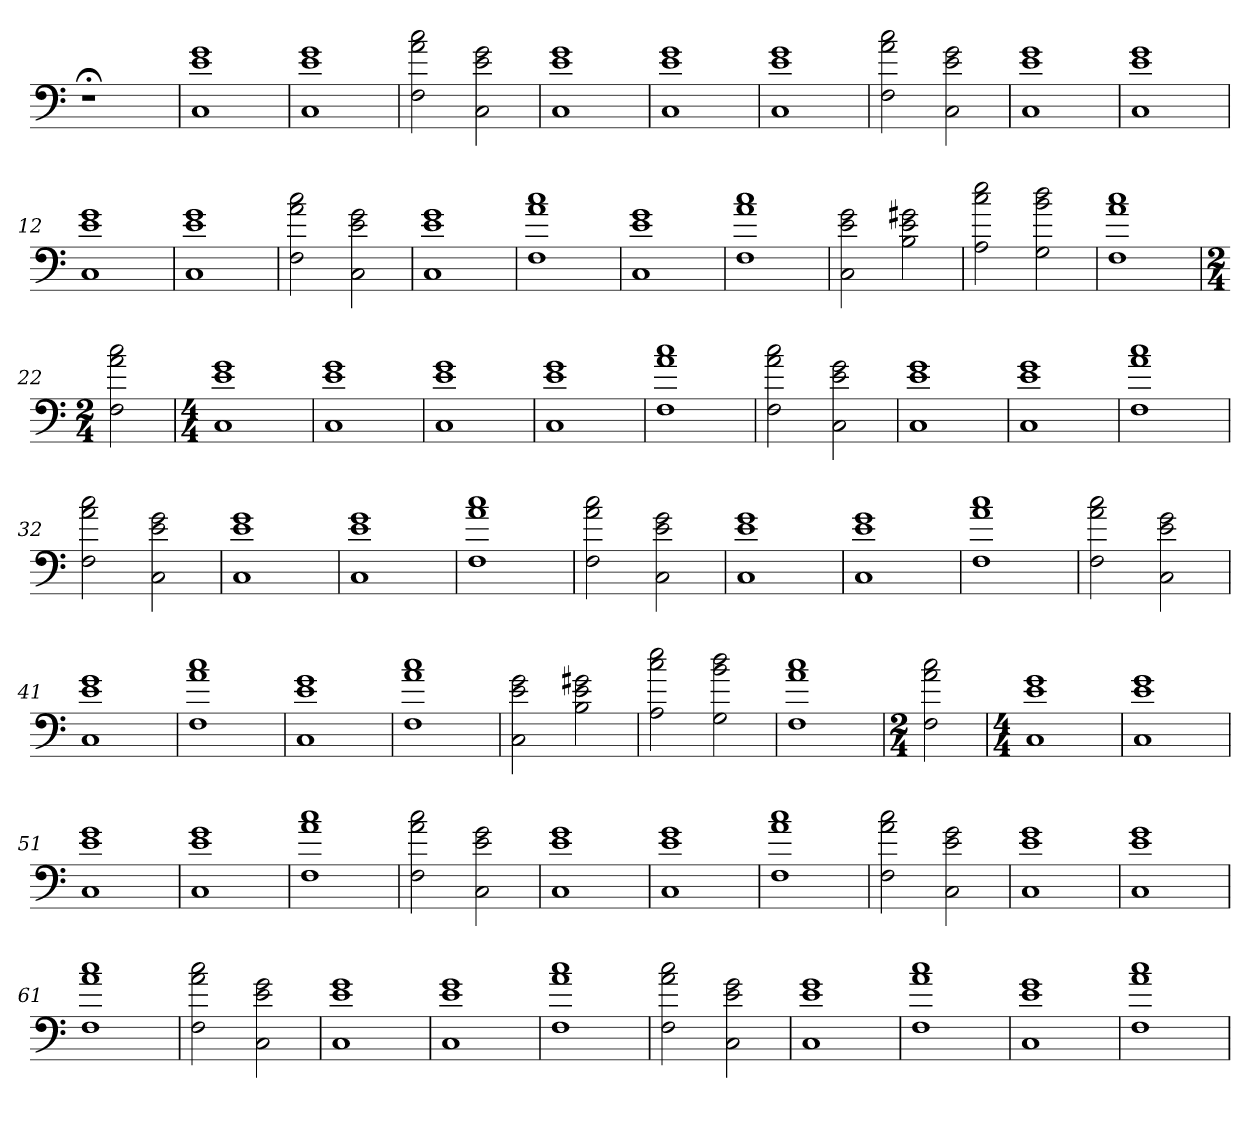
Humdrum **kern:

**kern
*part1
*staff1
=
1r;<
=1
1r
=2
1r
=3
1C 1e 1g
=4
1C 1e 1g
=5
2F 2a 2cc
2C 2e 2g
=6
1C 1e 1g
=7
1C 1e 1g
=8
1C 1e 1g
=9
2F 2a 2cc
2C 2e 2g
=10
1C 1e 1g
=11
1C 1e 1g
=12
1C 1e 1g
=13
1C 1e 1g
=14
2F 2a 2cc
2C 2e 2g
=15
1C 1e 1g
=16
1F 1a 1cc
=17
1C 1e 1g
=18
1F 1a 1cc
=19
2C 2e 2g
2B 2e 2g#X
=20
2A 2cc 2ee
2G 2b 2dd
=21
1F 1a 1cc
=22
*M2/4
2F 2a 2cc
=23
*M4/4
1C 1e 1g
=24
1C 1e 1g
=25
1C 1e 1g
=26
1C 1e 1g
=27
1F 1a 1cc
=28
2F 2a 2cc
2C 2e 2g
=29
1C 1e 1g
=30
1C 1e 1g
=31
1F 1a 1cc
=32
2F 2a 2cc
2C 2e 2g
=33
1C 1e 1g
=34
1C 1e 1g
=35
1F 1a 1cc
=36
2F 2a 2cc
2C 2e 2g
=37
1C 1e 1g
=38
1C 1e 1g
=39
1F 1a 1cc
=40
2F 2a 2cc
2C 2e 2g
=41
1C 1e 1g
=42
1F 1a 1cc
=43
1C 1e 1g
=44
1F 1a 1cc
=45
2C 2e 2g
2B 2e 2g#X
=46
2A 2cc 2ee
2G 2b 2dd
=47
1F 1a 1cc
=48
*M2/4
2F 2a 2cc
=49
*M4/4
1C 1e 1g
=50
1C 1e 1g
=51
1C 1e 1g
=52
1C 1e 1g
=53
1F 1a 1cc
=54
2F 2a 2cc
2C 2e 2g
=55
1C 1e 1g
=56
1C 1e 1g
=57
1F 1a 1cc
=58
2F 2a 2cc
2C 2e 2g
=59
1C 1e 1g
=60
1C 1e 1g
=61
1F 1a 1cc
=62
2F 2a 2cc
2C 2e 2g
=63
1C 1e 1g
=64
1C 1e 1g
=65
1F 1a 1cc
=66
2F 2a 2cc
2C 2e 2g
=67
1C 1e 1g
=68
1F 1a 1cc
=69
1C 1e 1g
=70
1F 1a 1cc
=
*-
